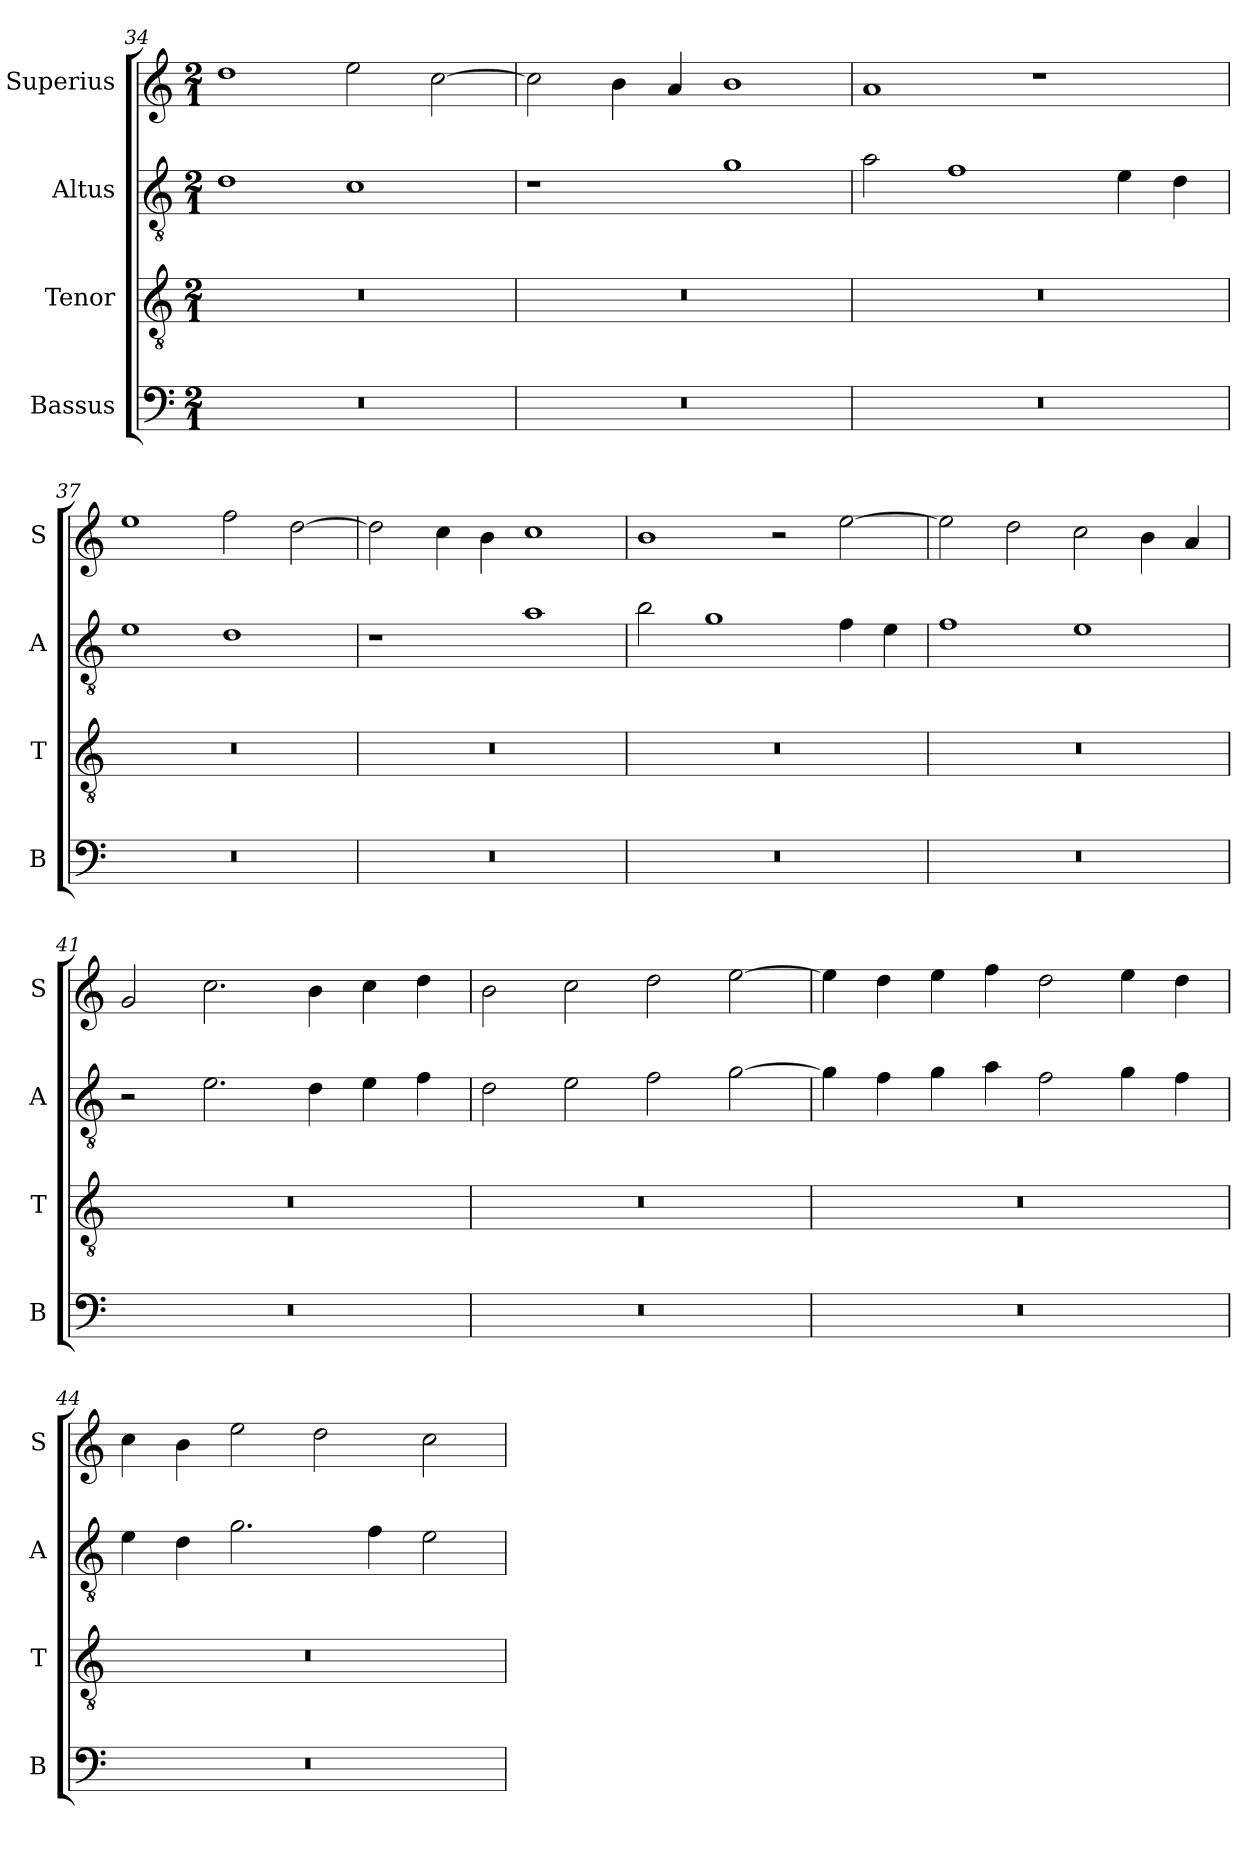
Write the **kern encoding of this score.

**kern	**kern	**kern	**kern
*part4	*part3	*part2	*part1
*staff4	*staff3	*staff2	*staff1
*I"Bassus	*I"Tenor	*I"Altus	*I"Superius
*I'B	*I'T	*I'A	*I'S
*clefF4	*clefGv2	*clefGv2	*clefG2
*k[]	*k[]	*k[]	*k[]
*M2/1	*M2/1	*M2/1	*M2/1
=34	=34	=34	=34
0r	0r	1d	1dd
.	.	1c	2ee\
.	.	.	[2cc\
=35	=35	=35	=35
0r	0r	1r	2cc\]
.	.	.	4b\
.	.	.	4a/
.	.	1g	1b
=36	=36	=36	=36
0r	0r	2a\	1a
.	.	1f	.
.	.	.	1r
.	.	4e\	.
.	.	4d\	.
=37	=37	=37	=37
0r	0r	1e	1ee
.	.	1d	2ff\
.	.	.	[2dd\
=38	=38	=38	=38
0r	0r	1r	2dd\]
.	.	.	4cc\
.	.	.	4b\
.	.	1a	1cc
=39	=39	=39	=39
0r	0r	2b\	1b
.	.	1g	.
.	.	.	2r
.	.	4f\	[2ee\
.	.	4e\	.
=40	=40	=40	=40
0r	0r	1f	2ee\]
.	.	.	2dd\
.	.	1e	2cc\
.	.	.	4b\
.	.	.	4a/
=41	=41	=41	=41
0r	0r	2r	2g/
.	.	2.e\	2.cc\
.	.	4d\	4b\
.	.	4e\	4cc\
.	.	4f\	4dd\
=42	=42	=42	=42
0r	0r	2d\	2b\
.	.	2e\	2cc\
.	.	2f\	2dd\
.	.	[2g\	[2ee\
=43	=43	=43	=43
0r	0r	4g\]	4ee\]
.	.	4f\	4dd\
.	.	4g\	4ee\
.	.	4a\	4ff\
.	.	2f\	2dd\
.	.	4g\	4ee\
.	.	4f\	4dd\
=44	=44	=44	=44
0r	0r	4e\	4cc\
.	.	4d\	4b\
.	.	2.g\	2ee\
.	.	.	2dd\
.	.	4f\	.
.	.	2e\	2cc\
=	=	=	=
*-	*-	*-	*-
